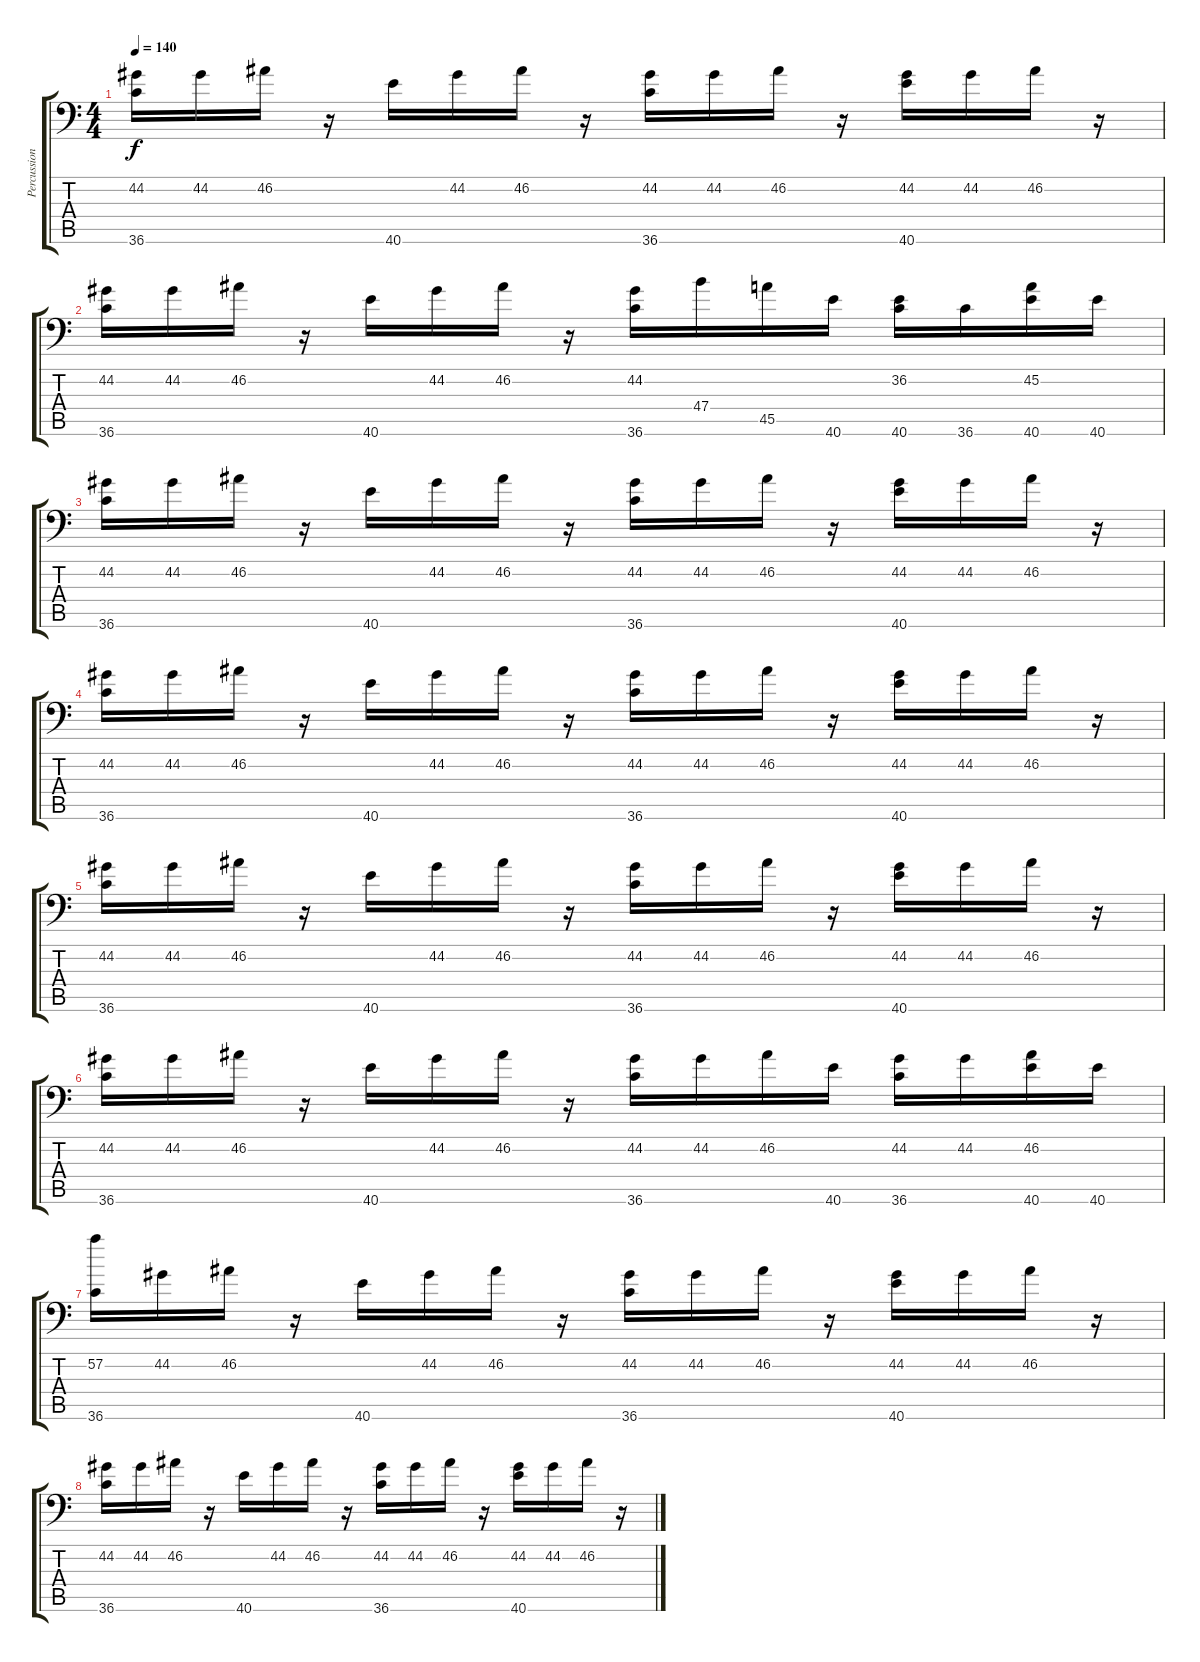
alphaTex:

\track ("Percussion" "Percussion") {instrument acousticgrandpiano}
\staff {score tabs}
\tuning (C-1 C-1 C-1 C-1 C-1 C-1) {hide}
\ts (4 4)
\tempo 140
\clef f4
\ks c
(44.2 36.6).16{dy f} 44.2.16 46.2.16 r.16 40.6.16 44.2.16 46.2.16 r.16 (44.2 36.6).16 44.2.16 46.2.16 r.16 (44.2 40.6).16 44.2.16 46.2.16 r.16 |
(44.2 36.6).16 44.2.16 46.2.16 r.16 40.6.16 44.2.16 46.2.16 r.16 (44.2 36.6).16 47.4.16 45.5.16 40.6.16 (36.2 40.6).16 36.6.16 (45.2 40.6).16 40.6.16 |
(44.2 36.6).16 44.2.16 46.2.16 r.16 40.6.16 44.2.16 46.2.16 r.16 (44.2 36.6).16 44.2.16 46.2.16 r.16 (44.2 40.6).16 44.2.16 46.2.16 r.16 |
(44.2 36.6).16 44.2.16 46.2.16 r.16 40.6.16 44.2.16 46.2.16 r.16 (44.2 36.6).16 44.2.16 46.2.16 r.16 (44.2 40.6).16 44.2.16 46.2.16 r.16 |
(44.2 36.6).16 44.2.16 46.2.16 r.16 40.6.16 44.2.16 46.2.16 r.16 (44.2 36.6).16 44.2.16 46.2.16 r.16 (44.2 40.6).16 44.2.16 46.2.16 r.16 |
(44.2 36.6).16 44.2.16 46.2.16 r.16 40.6.16 44.2.16 46.2.16 r.16 (44.2 36.6).16 44.2.16 46.2.16 40.6.16 (44.2 36.6).16 44.2.16 (46.2 40.6).16 40.6.16 |
(57.2 36.6).16 44.2.16 46.2.16 r.16 40.6.16 44.2.16 46.2.16 r.16 (44.2 36.6).16 44.2.16 46.2.16 r.16 (44.2 40.6).16 44.2.16 46.2.16 r.16 |
(44.2 36.6).16 44.2.16 46.2.16 r.16 40.6.16 44.2.16 46.2.16 r.16 (44.2 36.6).16 44.2.16 46.2.16 r.16 (44.2 40.6).16 44.2.16 46.2.16 r.16
